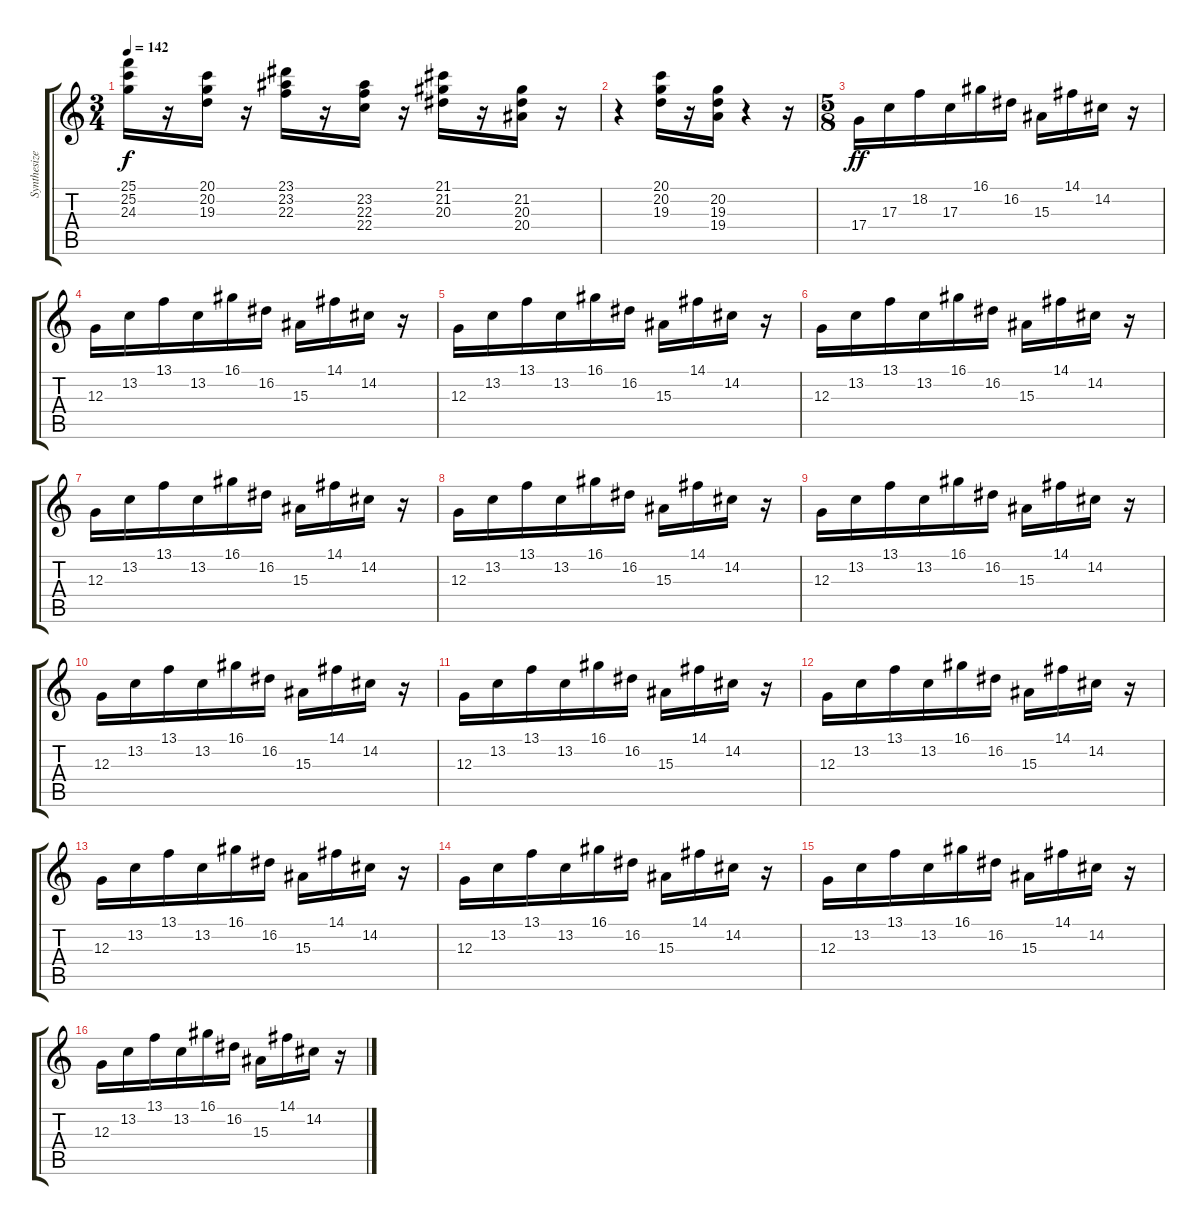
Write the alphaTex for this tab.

\track ("Synthesizer1(Sequence1)             " "Synthesize") {instrument lead2sawtooth}
\staff {score tabs}
\tuning (E4 B3 G3 D3 A2 E2) {hide}
\ts (3 4)
\tempo 142
\clef g2
\ks c
(25.1 25.2 24.3).16{dy f} r.16 (20.1 20.2 19.3).16 r.16 (23.1 23.2 22.3).16 r.16 (23.2 22.3 22.4).16 r.16 (21.1 21.2 20.3).16 r.16 (21.2 20.3 20.4).16 r.16 |
r.4 (20.1 20.2 19.3).16 r.16 (20.2 19.3 19.4).16 r.4 r.16 |
\ts (5 8)
17.4.16{dy ff} 17.3.16 18.2.16 17.3.16 16.1.16 16.2.16 15.3.16 14.1.16 14.2.16 r.16 |
12.3.16 13.2.16 13.1.16 13.2.16 16.1.16 16.2.16 15.3.16 14.1.16 14.2.16 r.16 |
12.3.16 13.2.16 13.1.16 13.2.16 16.1.16 16.2.16 15.3.16 14.1.16 14.2.16 r.16 |
12.3.16 13.2.16 13.1.16 13.2.16 16.1.16 16.2.16 15.3.16 14.1.16 14.2.16 r.16 |
12.3.16 13.2.16 13.1.16 13.2.16 16.1.16 16.2.16 15.3.16 14.1.16 14.2.16 r.16 |
12.3.16 13.2.16 13.1.16 13.2.16 16.1.16 16.2.16 15.3.16 14.1.16 14.2.16 r.16 |
12.3.16 13.2.16 13.1.16 13.2.16 16.1.16 16.2.16 15.3.16 14.1.16 14.2.16 r.16 |
12.3.16 13.2.16 13.1.16 13.2.16 16.1.16 16.2.16 15.3.16 14.1.16 14.2.16 r.16 |
12.3.16 13.2.16 13.1.16 13.2.16 16.1.16 16.2.16 15.3.16 14.1.16 14.2.16 r.16 |
12.3.16 13.2.16 13.1.16 13.2.16 16.1.16 16.2.16 15.3.16 14.1.16 14.2.16 r.16 |
12.3.16 13.2.16 13.1.16 13.2.16 16.1.16 16.2.16 15.3.16 14.1.16 14.2.16 r.16 |
12.3.16 13.2.16 13.1.16 13.2.16 16.1.16 16.2.16 15.3.16 14.1.16 14.2.16 r.16 |
12.3.16 13.2.16 13.1.16 13.2.16 16.1.16 16.2.16 15.3.16 14.1.16 14.2.16 r.16 |
12.3.16 13.2.16 13.1.16 13.2.16 16.1.16 16.2.16 15.3.16 14.1.16 14.2.16 r.16
